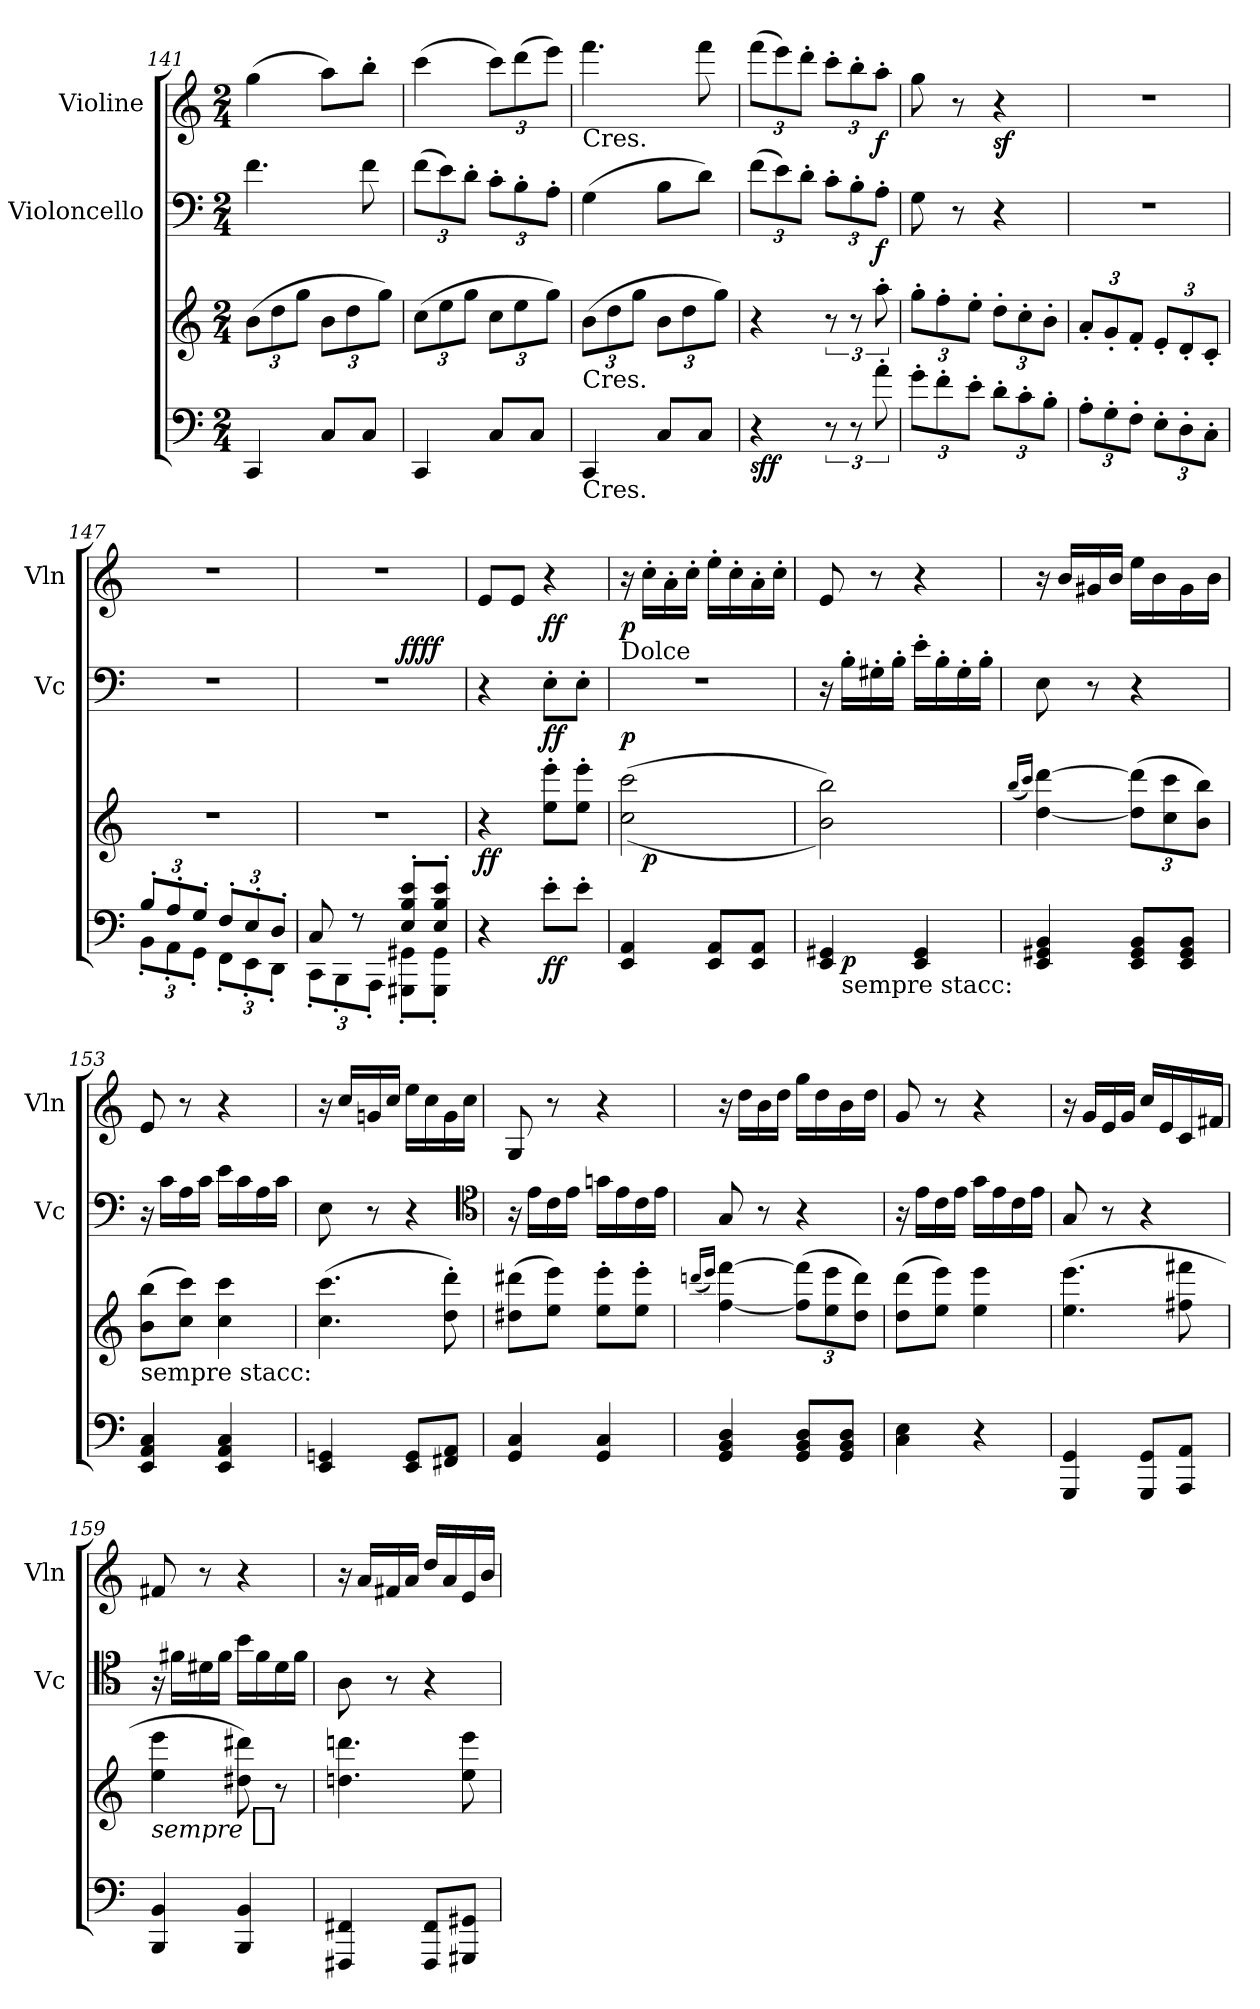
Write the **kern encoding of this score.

**kern	**kern	**dynam	**kern	**dynam	**kern	**dynam
*part3	*part3	*part3	*part2	*part2	*part1	*part1
*staff4	*staff3	*staff3/4	*staff2	*staff2	*staff1	*staff1
*	*	*	*I"Violoncello	*	*I"Violine	*
*	*	*	*I'Vc	*	*I'Vln	*
*clefF4	*clefG2	*	*clefF4	*	*clefG2	*
*k[]	*k[]	*	*k[]	*	*k[]	*
*M2/4	*M2/4	*	*M2/4	*	*M2/4	*
*	*Xbrackettup	*	*	*	*	*
=141	=141	=141	=141	=141	=141	=141
4CC/	(>12b\L	.	4.f\	.	(<4gg\	.
.	12dd\	.	.	.	.	.
.	12gg\J	.	.	.	.	.
8C/L	12b\L	.	.	.	8aa\L)	.
.	12dd\	.	.	.	.	.
8C/J	.	.	8f\	.	8bb'\J	.
.	12gg\J)	.	.	.	.	.
=142	=142	=142	=142	=142	=142	=142
*	*	*	*Xbrackettup	*	*	*
4CC/	(>12cc\L	.	(<12f\L	.	(<4ccc\	.
.	12ee\	.	12e\)	.	.	.
.	12gg\J	.	12d'\J	.	.	.
*	*	*	*	*	*Xbrackettup	*
8C/L	12cc\L	.	12c'\L	.	12ccc\L)	.
.	12ee\	.	12B'\	.	(>12ddd\	.
8C/J	.	.	.	.	.	.
.	12gg\J)	.	12A'\J	.	12eee\J)	.
=143	=143	=143	=143	=143	=143	=143
*k[]	*k[]	*	*k[]	*	*k[]	*
!	!	!	!	!	!LO:TX:b:t=Cres.	!
!	!LO:TX:b:t=Cres.	!	!	!	!	!
!LO:TX:b:t=Cres.	!	!	!	!	!	!
4CC/	(>12b\L	.	(>4G\	.	4.fff\	.
.	12dd\	.	.	.	.	.
.	12gg\J	.	.	.	.	.
8C/L	12b\L	.	8B\L	.	.	.
.	12dd\	.	.	.	.	.
8C/J	.	.	8d\J)	.	8fff\	.
.	12gg\J)	.	.	.	.	.
=144	=144	=144	=144	=144	=144	=144
!	!	!LO:DY:b=2	!	!	!	!
!	!	!LO:DY:n=1:b	!	!	!	!
4r	4r	sf f	(>12f\L	.	(>12fff\L	.
.	.	.	12e\)	.	12eee\)	.
.	.	.	12d'\J	.	12ddd'\J	.
*	*brackettup	*	*	*	*	*
!	!	!LO:DY:n=2:b=2	!	!	!	!
!	!	!LO:DY:n=3:b	!	!	!	!
12r	12r	sf sf	12c'\L	.	12ccc'\L	.
12r	12r	.	12B'\	.	12bb'\	.
!	!	!	!	!LO:DY:b	!	!LO:DY:b
12a'\	12aa'\	.	12A'\J	f	12aa'\J	f
=145	=145	=145	=145	=145	=145	=145
*Xbrackettup	*Xbrackettup	*	*	*	*	*
12g'\L	12gg'\L	.	8G\	.	8gg\	.
12f'\	12ff'\	.	.	.	.	.
.	.	.	8r	.	8r	.
12e'\J	12ee'\J	.	.	.	.	.
!	!	!	!	!	!	!LO:DY:b
12d'\L	12dd'\L	.	4r	.	4r	sf
12c'\	12cc'\	.	.	.	.	.
12B'\J	12b'\J	.	.	.	.	.
=146	=146	=146	=146	=146	=146	=146
12A'\L	12a'/L	.	2r	.	2r	.
12G'\	12g'/	.	.	.	.	.
12F'\J	12f'/J	.	.	.	.	.
12E'\L	12e'/L	.	.	.	.	.
12D'\	12d'/	.	.	.	.	.
12C'\J	12c'/J	.	.	.	.	.
=147	=147	=147	=147	=147	=147	=147
*^	*	*	*	*	*	*
12B'/L	12BB'\L	2r	.	2r	.	2r	.
12A'/	12AA'\	.	.	.	.	.	.
12G'/J	12GG'\J	.	.	.	.	.	.
12F'/L	12FF'\L	.	.	.	.	.	.
12E'/	12EE'\	.	.	.	.	.	.
12D'/J	12DD'\J	.	.	.	.	.	.
=148	=148	=148	=148	=148	=148	=148	=148
*	*	*	*	*^	*	*	*
8C/	12CC'\L	2r	.	2r	4ryy	.	2r	.
.	12BBB'\	.	.	.	.	.	.	.
8r	.	.	.	.	.	.	.	.
.	12AAA'\J	.	.	.	.	.	.	.
!	!	!	!	!	!	!LO:DY:a	!	!
!	!	!	!	!	!	!LO:DY:n=1:b	!	!
8E'/ 8B'/ 8e'/L	8GGG#X'\ 8GG#X'\L	.	.	.	4ryy	ff ff	.	.
8E'/ 8B'/ 8e'/J	8GGG#'\ 8GG#'\J	.	.	.	.	.	.	.
=149	=149	=149	=149	=149	=149	=149	=149	=149
!	!	!	!LO:DY:b	!	!	!	!	!
*v	*v	*	*	*v	*v	*	*	*
4r	4r	ff	4r	.	8e/L	.
.	.	.	.	.	8e/J	.
!	!	!LO:DY:b=2	!	!LO:DY:b	!	!LO:DY:b
8e'\L	8ee'\ 8eee'\L	ff	8E'\L	ff	4r	ff
8e'\J	8ee'\ 8eee'\J	.	8E'\J	.	.	.
=150	=150	=150	=150	=150	=150	=150
!	!	!	!	!	!LO:TX:b:t=Dolce	!
!	!	!	!	!LO:DY:b	!	!LO:DY:b
*	*^	*	*	*	*	*
4EE/ 4AA/	(>(<2cc\ 2ccc\	16ryy	.	2r	p	16r	p
!	!	!	!LO:DY:b	!	!	!	!
.	.	4..ryy	p	.	.	16cc'\LL	.
.	.	.	.	.	.	16a'\	.
.	.	.	.	.	.	16cc'\JJ	.
8EE/ 8AA/L	.	.	.	.	.	16ee'\LL	.
.	.	.	.	.	.	16cc'\	.
8EE/ 8AA/J	.	.	.	.	.	16a'\	.
.	.	.	.	.	.	16cc'\JJ	.
*	*v	*v	*	*	*	*	*
=151	=151	=151	=151	=151	=151	=151
*^	*	*	*	*	*	*
4EE/ 4GG#X/	16ryy	2b\ 2bb\))	.	16r	.	8e/	.
!	!LO:TX:b:t=sempre stacc&colon;	!	!	!	!	!	!
!	!	!	!LO:DY:b=2	!	!	!	!
.	4..ryy	.	p	16B'\LL	.	.	.
.	.	.	.	16G#X'\	.	8r	.
.	.	.	.	16B'\JJ	.	.	.
4EE/ 4GG#/	.	.	.	16e'\LL	.	4r	.
.	.	.	.	16B'\	.	.	.
.	.	.	.	16G#'\	.	.	.
.	.	.	.	16B'\JJ	.	.	.
*v	*v	*	*	*	*	*	*
=152	=152	=152	=152	=152	=152	=152
.	(<16qqbb/LL	.	.	.	.	.
.	16qqccc/JJ)	.	.	.	.	.
4EE/ 4GG#X/ 4BB/	[4dd\ [4ddd\	.	8E\	.	16r	.
.	.	.	.	.	16b/LL	.
.	.	.	8r	.	16g#X/	.
.	.	.	.	.	16b/JJ	.
8EE/ 8GG#/ 8BB/L	(>12dd]\ 12ddd]\L	.	4r	.	16ee\LL	.
.	.	.	.	.	16b\	.
.	12cc\ 12ccc\	.	.	.	.	.
8EE/ 8GG#/ 8BB/J	.	.	.	.	16g#\	.
.	12b\ 12bb\J)	.	.	.	.	.
.	.	.	.	.	16b\JJ	.
=153	=153	=153	=153	=153	=153	=153
!	!LO:TX:b:t=sempre stacc&colon;	!	!	!	!	!
4EE/ 4AA/ 4C/	(>8b\ 8bb\L	.	16r	.	8e/	.
.	.	.	16c\LL	.	.	.
.	8cc\ 8ccc\J)	.	16A\	.	8r	.
.	.	.	16c\JJ	.	.	.
4EE/ 4AA/ 4C/	4cc\ 4ccc\	.	16e\LL	.	4r	.
.	.	.	16c\	.	.	.
.	.	.	16A\	.	.	.
.	.	.	16c\JJ	.	.	.
=154	=154	=154	=154	=154	=154	=154
4EE/ 4GGn/	(>4.cc\ 4.ccc\	.	8E\	.	16r	.
.	.	.	.	.	16cc/LL	.
.	.	.	8r	.	16gn/	.
.	.	.	.	.	16cc/JJ	.
8EE/ 8GG/L	.	.	4r	.	16ee\LL	.
.	.	.	.	.	16cc\	.
8FF#X/ 8AA/J	8dd'\ 8ddd'\)	.	.	.	16g\	.
.	.	.	.	.	16cc\JJ	.
*	*	*	*clefC4	*	*	*
=155	=155	=155	=155	=155	=155	=155
4GG/ 4C/	(>8dd#X\ 8ddd#X\L	.	16r	.	8G/	.
.	.	.	16e\LL	.	.	.
.	8ee\ 8eee\J)	.	16c\	.	8r	.
.	.	.	16e\JJ	.	.	.
4GG/ 4C/	8ee'\ 8eee'\L	.	16gn\LL	.	4r	.
.	.	.	16e\	.	.	.
.	8ee'\ 8eee'\J	.	16c\	.	.	.
.	.	.	16e\JJ	.	.	.
=156	=156	=156	=156	=156	=156	=156
.	(<16qqdddn/LL	.	.	.	.	.
.	16qqeee/JJ)	.	.	.	.	.
4GG/ 4BB/ 4D/	[4ff\ [4fff\	.	8G/	.	16r	.
.	.	.	.	.	16dd\LL	.
.	.	.	8r	.	16b\	.
.	.	.	.	.	16dd\JJ	.
8GG/ 8BB/ 8D/L	(>12ff]\ 12fff]\L	.	4r	.	16gg\LL	.
.	.	.	.	.	16dd\	.
.	12ee\ 12eee\	.	.	.	.	.
8GG/ 8BB/ 8D/J	.	.	.	.	16b\	.
.	12dd\ 12ddd\J)	.	.	.	.	.
.	.	.	.	.	16dd\JJ	.
=157	=157	=157	=157	=157	=157	=157
4C\ 4E\	(>8dd\ 8ddd\L	.	16r	.	8g/	.
.	.	.	16e\LL	.	.	.
.	8ee\ 8eee\J)	.	16c\	.	8r	.
.	.	.	16e\JJ	.	.	.
4r	4ee\ 4eee\	.	16g\LL	.	4r	.
.	.	.	16e\	.	.	.
.	.	.	16c\	.	.	.
.	.	.	16e\JJ	.	.	.
=158	=158	=158	=158	=158	=158	=158
4GGG/ 4GG/	(<4.ee\ 4.eee\	.	8G/	.	16r	.
.	.	.	.	.	16g/LL	.
.	.	.	8r	.	16e/	.
.	.	.	.	.	16g/JJ	.
8GGG/ 8GG/L	.	.	4r	.	16cc/LL	.
.	.	.	.	.	16e/	.
8AAA/ 8AA/J	8ff#X\ 8fff#X\	.	.	.	16c/	.
.	.	.	.	.	16f#X/JJ	.
=159	=159	=159	=159	=159	=159	=159
!	!	!LO:DY:b:t=sempre %s	!	!	!	!
4BBB/ 4BB/	4ee\ 4eee\	p	16r	.	8f#X/	.
.	.	.	16f#X\LL	.	.	.
.	.	.	16d#X\	.	8r	.
.	.	.	16f#\JJ	.	.	.
4BBB/ 4BB/	8dd#X\ 8ddd#X\)	.	16b\LL	.	4r	.
.	.	.	16f#\	.	.	.
.	8r	.	16d#\	.	.	.
.	.	.	16f#\JJ	.	.	.
=160	=160	=160	=160	=160	=160	=160
4FFF#X/ 4FF#X/	4.ddn\ 4.dddn\	.	8A\	.	16r	.
.	.	.	.	.	16a/LL	.
.	.	.	8r	.	16f#X/	.
.	.	.	.	.	16a/JJ	.
8FFF#/ 8FF#/L	.	.	4r	.	16dd/LL	.
.	.	.	.	.	16a/	.
8GGG#X/ 8GG#X/J	8ee\ 8eee\	.	.	.	16e/	.
.	.	.	.	.	16b/JJ	.
=	=	=	=	=	=	=
*-	*-	*-	*-	*-	*-	*-
